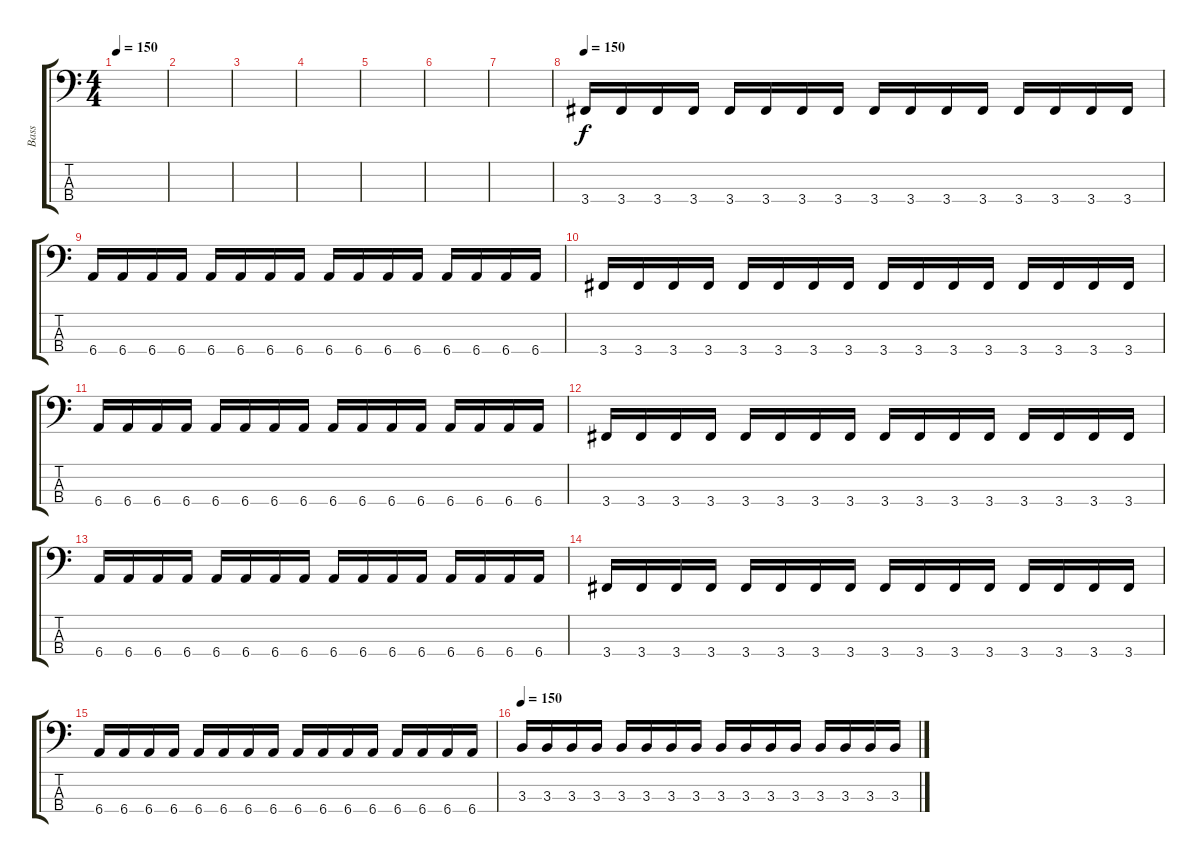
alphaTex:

\track ("Bass" "Bass") {instrument electricbassfinger}
\staff {score tabs}
\tuning (Gb2 Db2 Ab1 Eb1) {hide}
\ts (4 4)
\tempo 150
\clef f4
\ks c
|
|
|
|
|
|
|
\tempo 150
3.4.16 3.4.16 3.4.16 3.4.16 3.4.16 3.4.16 3.4.16 3.4.16 3.4.16 3.4.16 3.4.16 3.4.16 3.4.16 3.4.16 3.4.16 3.4.16 |
6.4.16 6.4.16 6.4.16 6.4.16 6.4.16 6.4.16 6.4.16 6.4.16 6.4.16 6.4.16 6.4.16 6.4.16 6.4.16 6.4.16 6.4.16 6.4.16 |
3.4.16 3.4.16 3.4.16 3.4.16 3.4.16 3.4.16 3.4.16 3.4.16 3.4.16 3.4.16 3.4.16 3.4.16 3.4.16 3.4.16 3.4.16 3.4.16 |
6.4.16 6.4.16 6.4.16 6.4.16 6.4.16 6.4.16 6.4.16 6.4.16 6.4.16 6.4.16 6.4.16 6.4.16 6.4.16 6.4.16 6.4.16 6.4.16 |
3.4.16 3.4.16 3.4.16 3.4.16 3.4.16 3.4.16 3.4.16 3.4.16 3.4.16 3.4.16 3.4.16 3.4.16 3.4.16 3.4.16 3.4.16 3.4.16 |
6.4.16 6.4.16 6.4.16 6.4.16 6.4.16 6.4.16 6.4.16 6.4.16 6.4.16 6.4.16 6.4.16 6.4.16 6.4.16 6.4.16 6.4.16 6.4.16 |
3.4.16 3.4.16 3.4.16 3.4.16 3.4.16 3.4.16 3.4.16 3.4.16 3.4.16 3.4.16 3.4.16 3.4.16 3.4.16 3.4.16 3.4.16 3.4.16 |
6.4.16 6.4.16 6.4.16 6.4.16 6.4.16 6.4.16 6.4.16 6.4.16 6.4.16 6.4.16 6.4.16 6.4.16 6.4.16 6.4.16 6.4.16 6.4.16 |
\tempo 150
3.3.16 3.3.16 3.3.16 3.3.16 3.3.16 3.3.16 3.3.16 3.3.16 3.3.16 3.3.16 3.3.16 3.3.16 3.3.16 3.3.16 3.3.16 3.3.16
